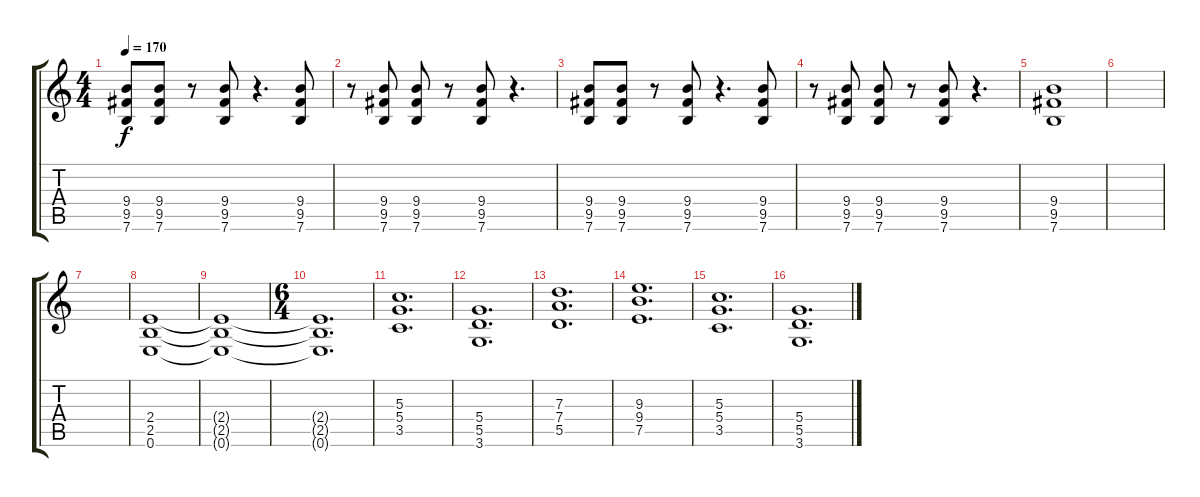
\track "" {instrument distortionguitar}
\staff {score tabs}
\tuning (E4 B3 G3 D3 A2 E2) {hide}
\ts (4 4)
\tempo 170
\clef g2
\ks c
(9.4 9.5 7.6).8{dy f} (9.4 9.5 7.6).8 r.8 (9.4 9.5 7.6).8 r.4{d} (9.4 9.5 7.6).8 |
r.8 (9.4 9.5 7.6).8 (9.4 9.5 7.6).8 r.8 (9.4 9.5 7.6).8 r.4{d} |
(9.4 9.5 7.6).8 (9.4 9.5 7.6).8 r.8 (9.4 9.5 7.6).8 r.4{d} (9.4 9.5 7.6).8 |
r.8 (9.4 9.5 7.6).8 (9.4 9.5 7.6).8 r.8 (9.4 9.5 7.6).8 r.4{d} |
(9.4 9.5 7.6).1 |
|
|
(2.4 2.5 0.6).1 |
(2.4{t} 2.5{t} 0.6{t}).1 |
\ts (6 4)
(2.4{t} 2.5{t} 0.6{t}).1{d} |
(5.3 5.4 3.5).1{d} |
(5.4 5.5 3.6).1{d} |
(7.3 7.4 5.5).1{d} |
(9.3 9.4 7.5).1{d} |
(5.3 5.4 3.5).1{d} |
(5.4 5.5 3.6).1{d}
